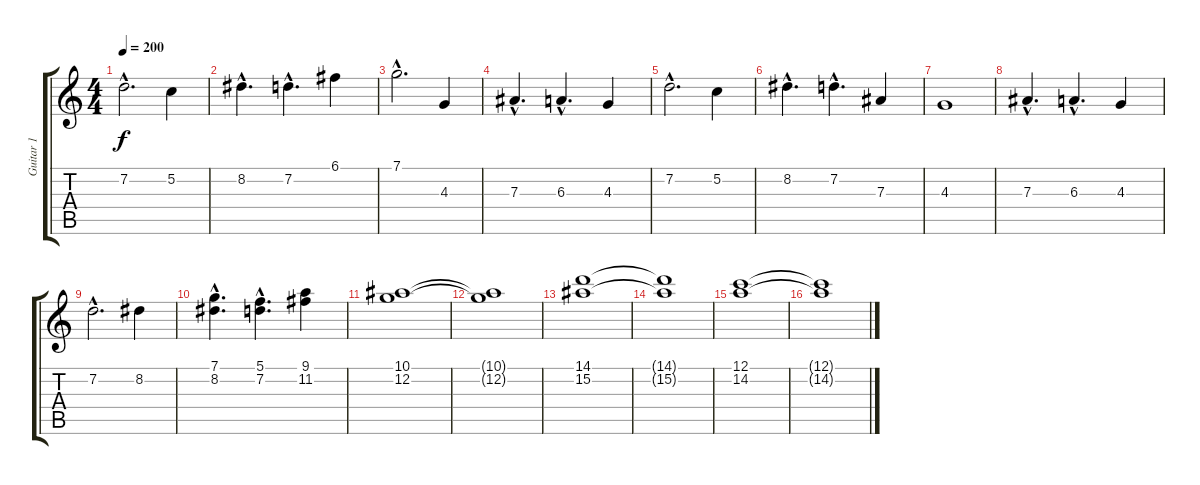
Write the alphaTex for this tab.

\track ("Guitar 1" "Guitar 1") {instrument distortionguitar}
\staff {score tabs}
\tuning (C4 G3 Eb3 Bb2 F2 C2) {hide}
\ts (4 4)
\tempo 200
\clef g2
\ks c
7.2{hac}.2{d dy f} 5.2.4 |
8.2{hac}.4{d} 7.2{hac}.4{d} 6.1.4 |
7.1{hac}.2{d} 4.3.4 |
7.3{hac}.4{d} 6.3{hac}.4{d} 4.3.4 |
7.2{hac}.2{d} 5.2.4 |
8.2{hac}.4{d} 7.2{hac}.4{d} 7.3.4 |
4.3.1 |
7.3{hac}.4{d} 6.3{hac}.4{d} 4.3.4 |
7.2{hac}.2{d} 8.2.4 |
(7.1{hac} 8.2{hac}).4{d} (5.1{hac} 7.2{hac}).4{d} (9.1 11.2).4 |
(10.1 12.2).1 |
(10.1{t} 12.2{t}).1 |
(14.1 15.2).1 |
(14.1{t} 15.2{t}).1 |
(12.1 14.2).1 |
(12.1{t} 14.2{t}).1
